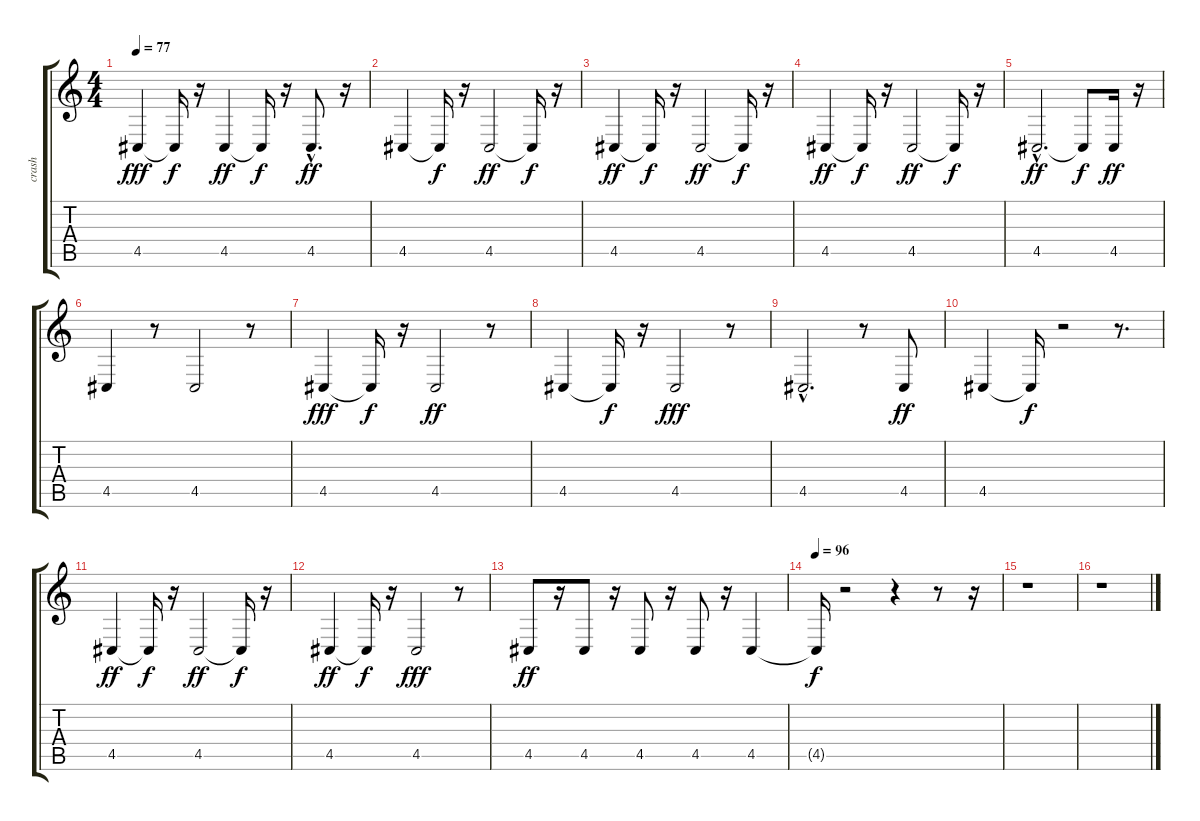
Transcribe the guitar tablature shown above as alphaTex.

\track ("crash" "crash") {instrument drawbarorgan}
\staff {score tabs}
\tuning (E4 B3 G3 D3 A2 E2) {hide}
\ts (4 4)
\tempo 77
\clef g2
\ks c
4.5.4{dy fff} 4.5{t}.16{dy f} r.16 4.5.4{dy ff} 4.5{t}.16{dy f} r.16 4.5{hac}.8{d dy ff} r.16 |
4.5.4 4.5{t}.16{dy f} r.16 4.5.2{dy ff} 4.5{t}.16{dy f} r.16 |
4.5.4{dy ff} 4.5{t}.16{dy f} r.16 4.5.2{dy ff} 4.5{t}.16{dy f} r.16 |
4.5.4{dy ff} 4.5{t}.16{dy f} r.16 4.5.2{dy ff} 4.5{t}.16{dy f} r.16 |
4.5{hac}.2{d dy ff} 4.5{t}.8{dy f} 4.5.16{dy ff} r.16 |
4.5.4 r.8 4.5.2 r.8 |
4.5.4{dy fff} 4.5{t}.16{dy f} r.16 4.5.2{dy ff} r.8 |
4.5.4 4.5{t}.16{dy f} r.16 4.5.2{dy fff} r.8 |
4.5{hac}.2{d} r.8 4.5.8{dy ff} |
4.5.4 4.5{t}.16{dy f} r.2 r.8{d} |
4.5.4{dy ff} 4.5{t}.16{dy f} r.16 4.5.2{dy ff} 4.5{t}.16{dy f} r.16 |
4.5.4{dy ff} 4.5{t}.16{dy f} r.16 4.5.2{dy fff} r.8 |
4.5.8{dy ff} r.16 4.5.8 r.16 4.5.8 r.16 4.5.8 r.16 4.5.4 |
\tempo 96
4.5{t}.16{dy f} r.2 r.4 r.8 r.16 |
r.1 |
r.1
